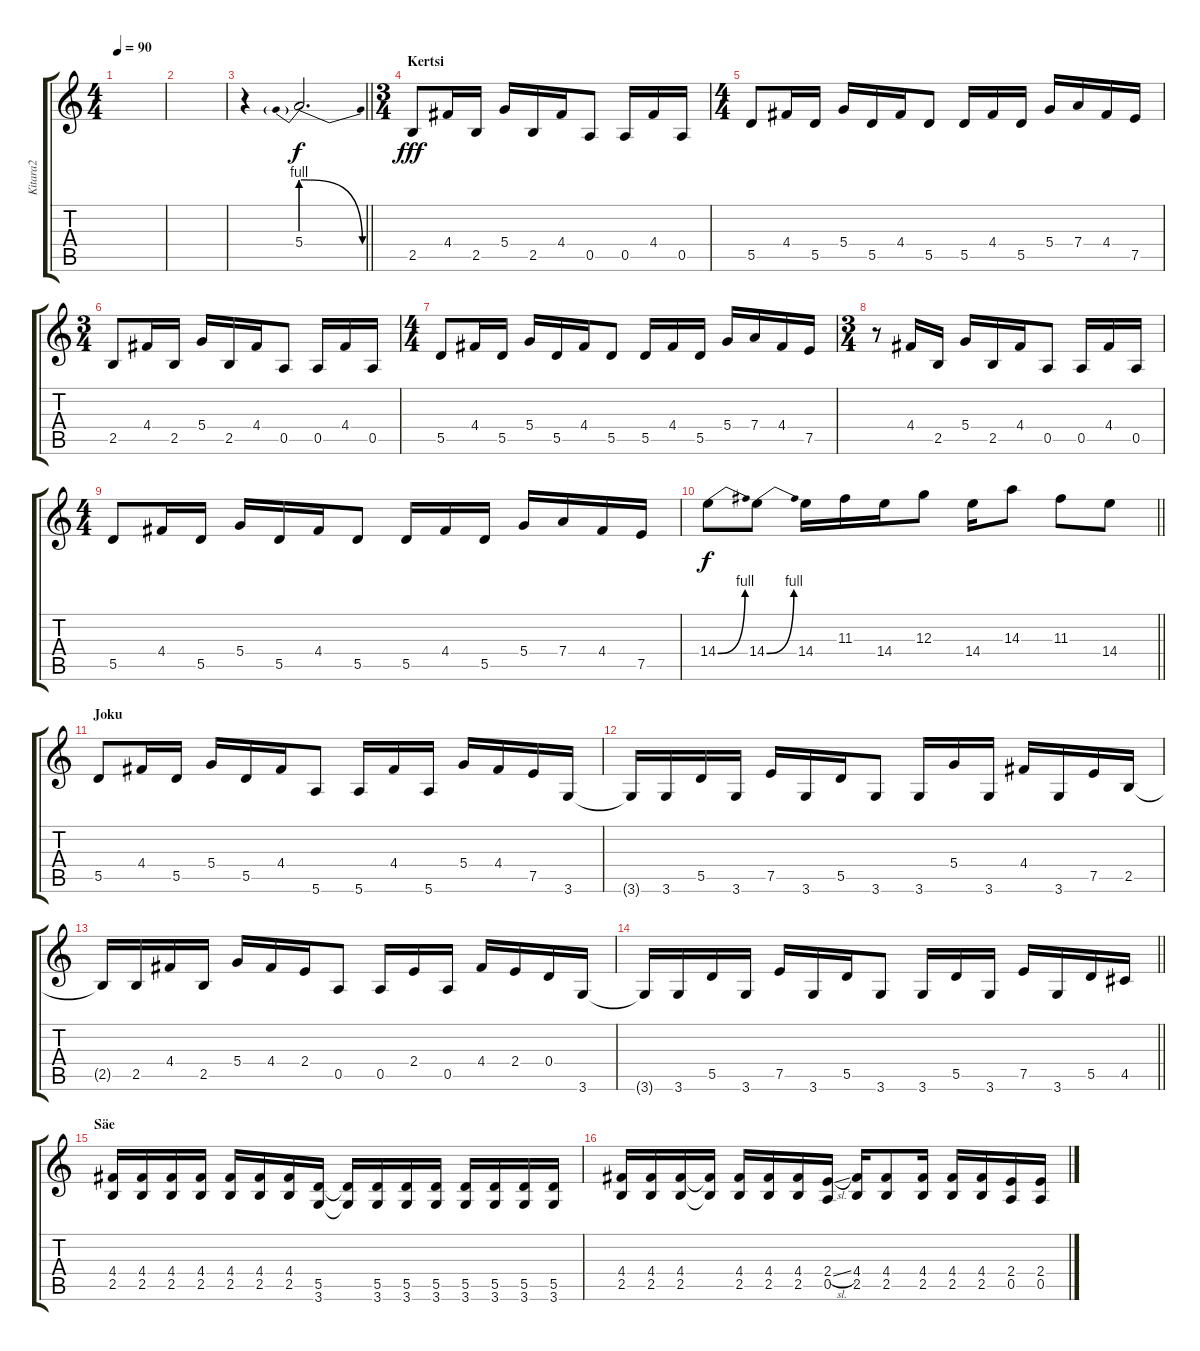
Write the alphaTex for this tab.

\track ("Kitara2" "Kitara2") {instrument overdrivenguitar}
\staff {score tabs}
\tuning (E4 B3 G3 D3 A2 E2) {hide}
\ts (4 4)
\tempo 90
\clef g2
\ks c
|
|
\barLineRight lightlight
r.4 5.4{be (prebendrelease 0 4 60 0)}.2{d dy f} |
\ts (3 4)
\section ("" "Kertsi")
2.5.8{dy fff} 4.4.16 2.5.16 5.4.16 2.5.16 4.4.16 0.5.8 0.5.16 4.4.16 0.5.16 |
\ts (4 4)
5.5.8 4.4.16 5.5.16 5.4.16 5.5.16 4.4.16 5.5.8 5.5.16 4.4.16 5.5.16 5.4.16 7.4.16 4.4.16 7.5.16 |
\ts (3 4)
2.5.8 4.4.16 2.5.16 5.4.16 2.5.16 4.4.16 0.5.8 0.5.16 4.4.16 0.5.16 |
\ts (4 4)
5.5.8 4.4.16 5.5.16 5.4.16 5.5.16 4.4.16 5.5.8 5.5.16 4.4.16 5.5.16 5.4.16 7.4.16 4.4.16 7.5.16 |
\ts (3 4)
r.8 4.4.16 2.5.16 5.4.16 2.5.16 4.4.16 0.5.8 0.5.16 4.4.16 0.5.16 |
\ts (4 4)
5.5.8 4.4.16 5.5.16 5.4.16 5.5.16 4.4.16 5.5.8 5.5.16 4.4.16 5.5.16 5.4.16 7.4.16 4.4.16 7.5.16 |
\barLineRight lightlight
14.4{be (bend 0 0 60 4)}.8{dy f} 14.4{be (bend 0 0 60 4)}.8 14.4.16 11.3.16 14.4.16 12.3.8 14.4.16 14.3.8 11.3.8 14.4.8 |
\section ("" "Joku")
5.5.8 4.4.16 5.5.16 5.4.16 5.5.16 4.4.16 5.6.8 5.6.16 4.4.16 5.6.16 5.4.16 4.4.16 7.5.16 3.6.16 |
3.6{t}.16 3.6.16 5.5.16 3.6.16 7.5.16 3.6.16 5.5.16 3.6.8 3.6.16 5.4.16 3.6.16 4.4.16 3.6.16 7.5.16 2.5.16 |
2.5{t}.16 2.5.16 4.4.16 2.5.16 5.4.16 4.4.16 2.4.16 0.5.8 0.5.16 2.4.16 0.5.16 4.4.16 2.4.16 0.4.16 3.6.16 |
\barLineRight lightlight
3.6{t}.16 3.6.16 5.5.16 3.6.16 7.5.16 3.6.16 5.5.16 3.6.8 3.6.16 5.5.16 3.6.16 7.5.16 3.6.16 5.5.16 4.5.16 |
\section ("" "Säe")
(4.4 2.5).16 (4.4 2.5).16 (4.4 2.5).16 (4.4 2.5).16 (4.4 2.5).16 (4.4 2.5).16 (4.4 2.5).16 (5.5 3.6).16 (5.5{t} 3.6{t}).16 (5.5 3.6).16 (5.5 3.6).16 (5.5 3.6).16 (5.5 3.6).16 (5.5 3.6).16 (5.5 3.6).16 (5.5 3.6).16 |
(4.4 2.5).16 (4.4 2.5).16 (4.4 2.5).16 (4.4{t} 2.5{t}).16 (4.4 2.5).16 (4.4 2.5).16 (4.4 2.5).16 (2.4{sl} 0.5).16 (4.4 2.5).16 (4.4 2.5).8 (4.4 2.5).16 (4.4 2.5).16 (4.4 2.5).16 (2.4 0.5).16 (2.4 0.5).16
